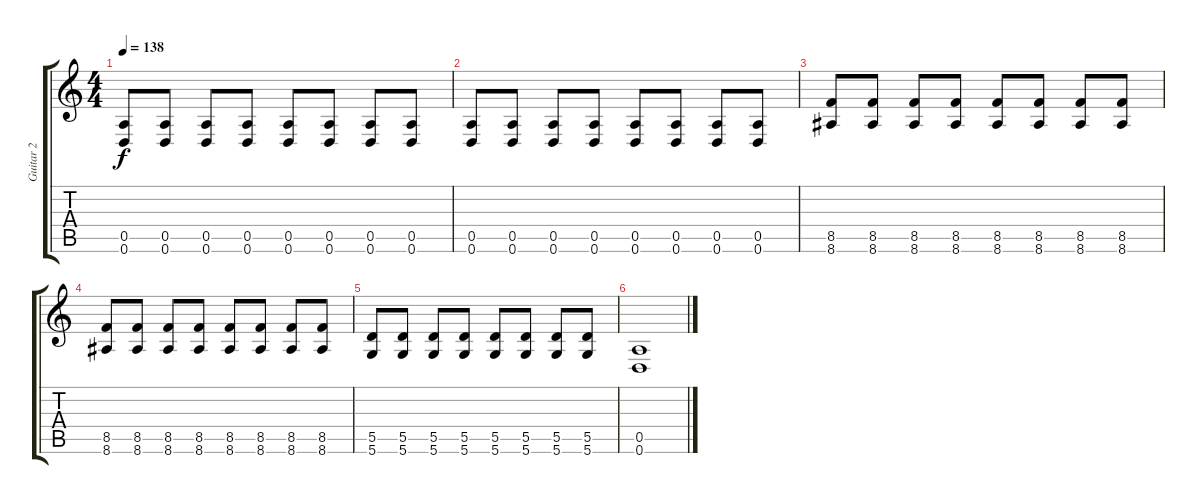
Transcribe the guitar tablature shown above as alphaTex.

\track ("Guitar 2" "Guitar 2") {instrument overdrivenguitar}
\staff {score tabs}
\tuning (E4 B3 G3 D3 A2 D2) {hide}
\ts (4 4)
\tempo 138
\clef g2
\ks c
(0.5 0.6).8{dy f} (0.5 0.6).8 (0.5 0.6).8 (0.5 0.6).8 (0.5 0.6).8 (0.5 0.6).8 (0.5 0.6).8 (0.5 0.6).8 |
(0.5 0.6).8 (0.5 0.6).8 (0.5 0.6).8 (0.5 0.6).8 (0.5 0.6).8 (0.5 0.6).8 (0.5 0.6).8 (0.5 0.6).8 |
(8.5 8.6).8 (8.5 8.6).8 (8.5 8.6).8 (8.5 8.6).8 (8.5 8.6).8 (8.5 8.6).8 (8.5 8.6).8 (8.5 8.6).8 |
(8.5 8.6).8 (8.5 8.6).8 (8.5 8.6).8 (8.5 8.6).8 (8.5 8.6).8 (8.5 8.6).8 (8.5 8.6).8 (8.5 8.6).8 |
(5.5 5.6).8 (5.5 5.6).8 (5.5 5.6).8 (5.5 5.6).8 (5.5 5.6).8 (5.5 5.6).8 (5.5 5.6).8 (5.5 5.6).8 |
(0.5 0.6).1
